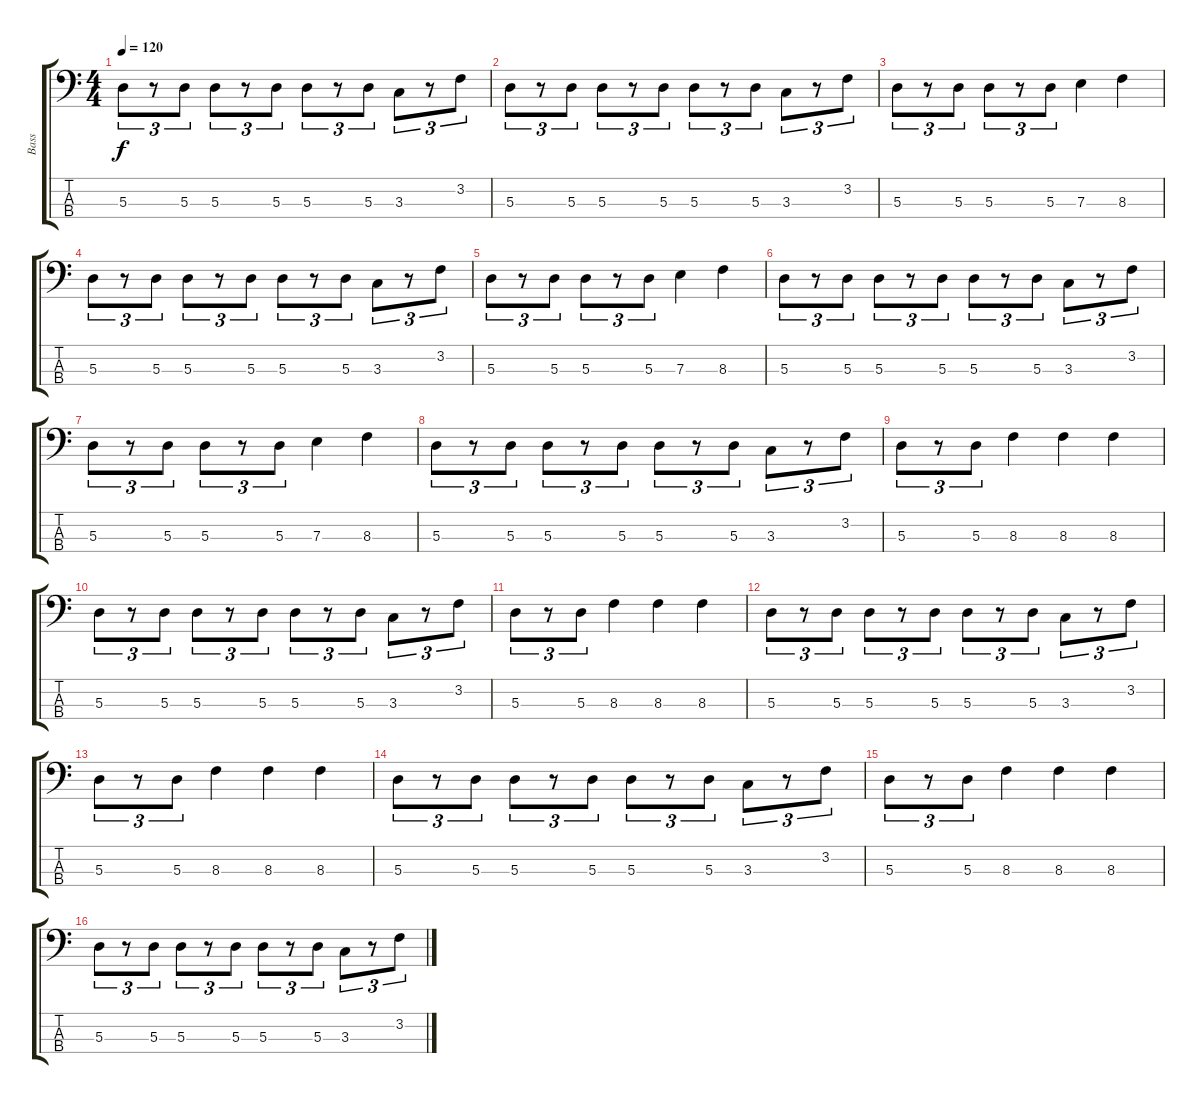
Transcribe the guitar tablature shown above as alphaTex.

\track ("Bass" "Bass") {instrument electricbassfinger}
\staff {score tabs}
\tuning (G2 D2 A1 E1) {hide}
\ts (4 4)
\tempo 120
\clef f4
\ks c
5.3.8{tu (3 2) dy f} r.8{tu (3 2)} 5.3.8{tu (3 2)} 5.3.8{tu (3 2)} r.8{tu (3 2)} 5.3.8{tu (3 2)} 5.3.8{tu (3 2)} r.8{tu (3 2)} 5.3.8{tu (3 2)} 3.3.8{tu (3 2)} r.8{tu (3 2)} 3.2.8{tu (3 2)} |
5.3.8{tu (3 2)} r.8{tu (3 2)} 5.3.8{tu (3 2)} 5.3.8{tu (3 2)} r.8{tu (3 2)} 5.3.8{tu (3 2)} 5.3.8{tu (3 2)} r.8{tu (3 2)} 5.3.8{tu (3 2)} 3.3.8{tu (3 2)} r.8{tu (3 2)} 3.2.8{tu (3 2)} |
5.3.8{tu (3 2)} r.8{tu (3 2)} 5.3.8{tu (3 2)} 5.3.8{tu (3 2)} r.8{tu (3 2)} 5.3.8{tu (3 2)} 7.3.4 8.3.4 |
5.3.8{tu (3 2)} r.8{tu (3 2)} 5.3.8{tu (3 2)} 5.3.8{tu (3 2)} r.8{tu (3 2)} 5.3.8{tu (3 2)} 5.3.8{tu (3 2)} r.8{tu (3 2)} 5.3.8{tu (3 2)} 3.3.8{tu (3 2)} r.8{tu (3 2)} 3.2.8{tu (3 2)} |
5.3.8{tu (3 2)} r.8{tu (3 2)} 5.3.8{tu (3 2)} 5.3.8{tu (3 2)} r.8{tu (3 2)} 5.3.8{tu (3 2)} 7.3.4 8.3.4 |
5.3.8{tu (3 2)} r.8{tu (3 2)} 5.3.8{tu (3 2)} 5.3.8{tu (3 2)} r.8{tu (3 2)} 5.3.8{tu (3 2)} 5.3.8{tu (3 2)} r.8{tu (3 2)} 5.3.8{tu (3 2)} 3.3.8{tu (3 2)} r.8{tu (3 2)} 3.2.8{tu (3 2)} |
5.3.8{tu (3 2)} r.8{tu (3 2)} 5.3.8{tu (3 2)} 5.3.8{tu (3 2)} r.8{tu (3 2)} 5.3.8{tu (3 2)} 7.3.4 8.3.4 |
5.3.8{tu (3 2)} r.8{tu (3 2)} 5.3.8{tu (3 2)} 5.3.8{tu (3 2)} r.8{tu (3 2)} 5.3.8{tu (3 2)} 5.3.8{tu (3 2)} r.8{tu (3 2)} 5.3.8{tu (3 2)} 3.3.8{tu (3 2)} r.8{tu (3 2)} 3.2.8{tu (3 2)} |
5.3.8{tu (3 2)} r.8{tu (3 2)} 5.3.8{tu (3 2)} 8.3.4 8.3.4 8.3.4 |
5.3.8{tu (3 2)} r.8{tu (3 2)} 5.3.8{tu (3 2)} 5.3.8{tu (3 2)} r.8{tu (3 2)} 5.3.8{tu (3 2)} 5.3.8{tu (3 2)} r.8{tu (3 2)} 5.3.8{tu (3 2)} 3.3.8{tu (3 2)} r.8{tu (3 2)} 3.2.8{tu (3 2)} |
5.3.8{tu (3 2)} r.8{tu (3 2)} 5.3.8{tu (3 2)} 8.3.4 8.3.4 8.3.4 |
5.3.8{tu (3 2)} r.8{tu (3 2)} 5.3.8{tu (3 2)} 5.3.8{tu (3 2)} r.8{tu (3 2)} 5.3.8{tu (3 2)} 5.3.8{tu (3 2)} r.8{tu (3 2)} 5.3.8{tu (3 2)} 3.3.8{tu (3 2)} r.8{tu (3 2)} 3.2.8{tu (3 2)} |
5.3.8{tu (3 2)} r.8{tu (3 2)} 5.3.8{tu (3 2)} 8.3.4 8.3.4 8.3.4 |
5.3.8{tu (3 2)} r.8{tu (3 2)} 5.3.8{tu (3 2)} 5.3.8{tu (3 2)} r.8{tu (3 2)} 5.3.8{tu (3 2)} 5.3.8{tu (3 2)} r.8{tu (3 2)} 5.3.8{tu (3 2)} 3.3.8{tu (3 2)} r.8{tu (3 2)} 3.2.8{tu (3 2)} |
5.3.8{tu (3 2)} r.8{tu (3 2)} 5.3.8{tu (3 2)} 8.3.4 8.3.4 8.3.4 |
5.3.8{tu (3 2)} r.8{tu (3 2)} 5.3.8{tu (3 2)} 5.3.8{tu (3 2)} r.8{tu (3 2)} 5.3.8{tu (3 2)} 5.3.8{tu (3 2)} r.8{tu (3 2)} 5.3.8{tu (3 2)} 3.3.8{tu (3 2)} r.8{tu (3 2)} 3.2.8{tu (3 2)}
